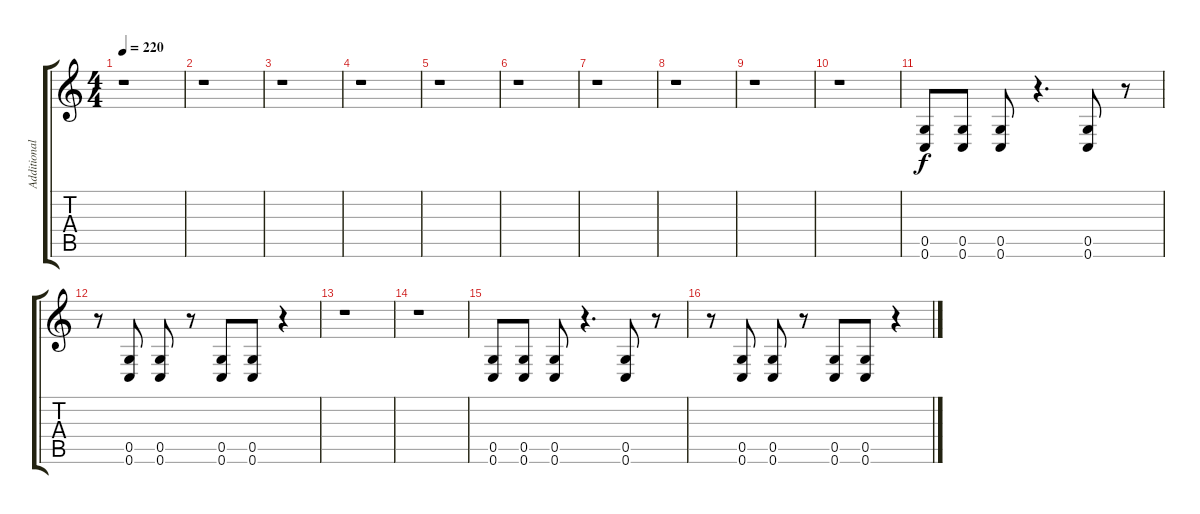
\track ("Additional Guitar" "Additional") {instrument distortionguitar}
\staff {score tabs}
\tuning (D4 A3 F3 C3 G2 C2) {hide}
\ts (4 4)
\tempo 220
\clef g2
\ks c
r.1{dy f instrument distortionguitar} |
r.1 |
r.1 |
r.1 |
r.1 |
r.1 |
r.1 |
r.1 |
r.1 |
r.1 |
(0.5 0.6).8 (0.5 0.6).8 (0.5 0.6).8 r.4{d} (0.5 0.6).8 r.8 |
r.8 (0.5 0.6).8 (0.5 0.6).8 r.8 (0.5 0.6).8 (0.5 0.6).8 r.4 |
r.1 |
r.1 |
(0.5 0.6).8 (0.5 0.6).8 (0.5 0.6).8 r.4{d} (0.5 0.6).8 r.8 |
r.8 (0.5 0.6).8 (0.5 0.6).8 r.8 (0.5 0.6).8 (0.5 0.6).8 r.4
